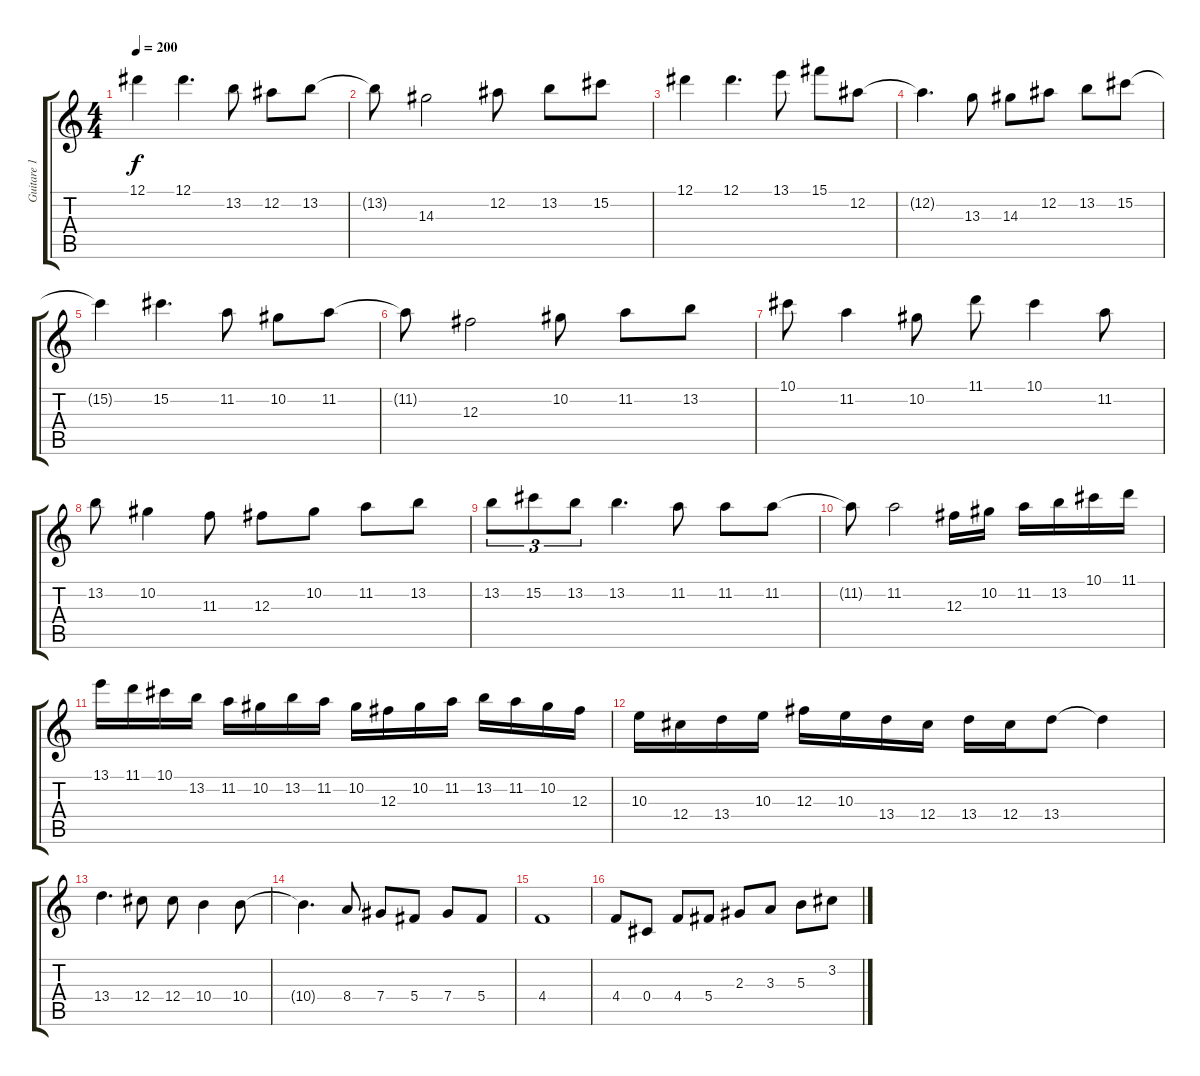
\track ("Guitare 1" "Guitare 1") {instrument acousticguitarnylon}
\staff {score tabs}
\tuning (Eb4 Bb3 Gb3 Db3 Ab2 Eb2) {hide}
\ts (4 4)
\tempo 200
\clef g2
\ks c
12.1.4{dy f} 12.1.4{d} 13.2.8 12.2.8 13.2.8 |
13.2{t}.8 14.3.2 12.2.8 13.2.8 15.2.8 |
12.1.4 12.1.4{d} 13.1.8 15.1.8 12.2.8 |
12.2{t}.4{d} 13.3.8 14.3.8 12.2.8 13.2.8 15.2.8 |
15.2{t}.4 15.2.4{d} 11.2.8 10.2.8 11.2.8 |
11.2{t}.8 12.3.2 10.2.8 11.2.8 13.2.8 |
10.1.8 11.2.4 10.2.8 11.1.8 10.1.4 11.2.8 |
13.2.8 10.2.4 11.3.8 12.3.8 10.2.8 11.2.8 13.2.8 |
13.2.8{tu (3 2)} 15.2.8{tu (3 2)} 13.2.8{tu (3 2)} 13.2.4{d} 11.2.8 11.2.8 11.2.8 |
11.2{t}.8 11.2.2 12.3.16 10.2.16 11.2.16 13.2.16 10.1.16 11.1.16 |
13.1.16 11.1.16 10.1.16 13.2.16 11.2.16 10.2.16 13.2.16 11.2.16 10.2.16 12.3.16 10.2.16 11.2.16 13.2.16 11.2.16 10.2.16 12.3.16 |
10.3.16 12.4.16 13.4.16 10.3.16 12.3.16 10.3.16 13.4.16 12.4.16 13.4.16 12.4.16 13.4.8 13.4{t}.4 |
13.4.4{d} 12.4.8 12.4.8 10.4.4 10.4.8 |
10.4{t}.4{d} 8.4.8 7.4.8 5.4.8 7.4.8 5.4.8 |
4.4.1 |
4.4.8 0.4.8 4.4.8 5.4.8 2.3.8 3.3.8 5.3.8 3.2.8
